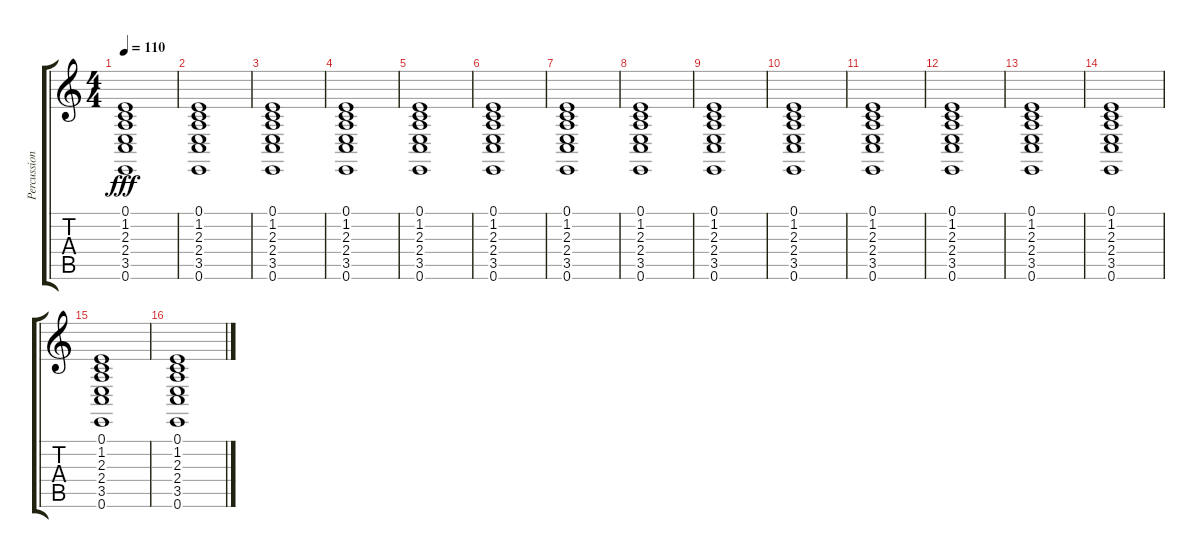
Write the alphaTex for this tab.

\track ("Percussion" "Percussion") {instrument taikodrum}
\staff {score tabs}
\tuning (E4 B3 G3 D3 A2 E2) {hide}
\ts (4 4)
\tempo 110
\clef g2
\ks c
(0.1 1.2 2.3 2.4 3.5 0.6).1{dy fff} |
(0.1 1.2 2.3 2.4 3.5 0.6).1 |
(0.1 1.2 2.3 2.4 3.5 0.6).1 |
(0.1 1.2 2.3 2.4 3.5 0.6).1 |
(0.1 1.2 2.3 2.4 3.5 0.6).1 |
(0.1 1.2 2.3 2.4 3.5 0.6).1{instrument taikodrum} |
(0.1 1.2 2.3 2.4 3.5 0.6).1 |
(0.1 1.2 2.3 2.4 3.5 0.6).1 |
(0.1 1.2 2.3 2.4 3.5 0.6).1 |
(0.1 1.2 2.3 2.4 3.5 0.6).1 |
(0.1 1.2 2.3 2.4 3.5 0.6).1 |
(0.1 1.2 2.3 2.4 3.5 0.6).1 |
(0.1 1.2 2.3 2.4 3.5 0.6).1 |
(0.1 1.2 2.3 2.4 3.5 0.6).1{instrument taikodrum} |
(0.1 1.2 2.3 2.4 3.5 0.6).1 |
(0.1 1.2 2.3 2.4 3.5 0.6).1
